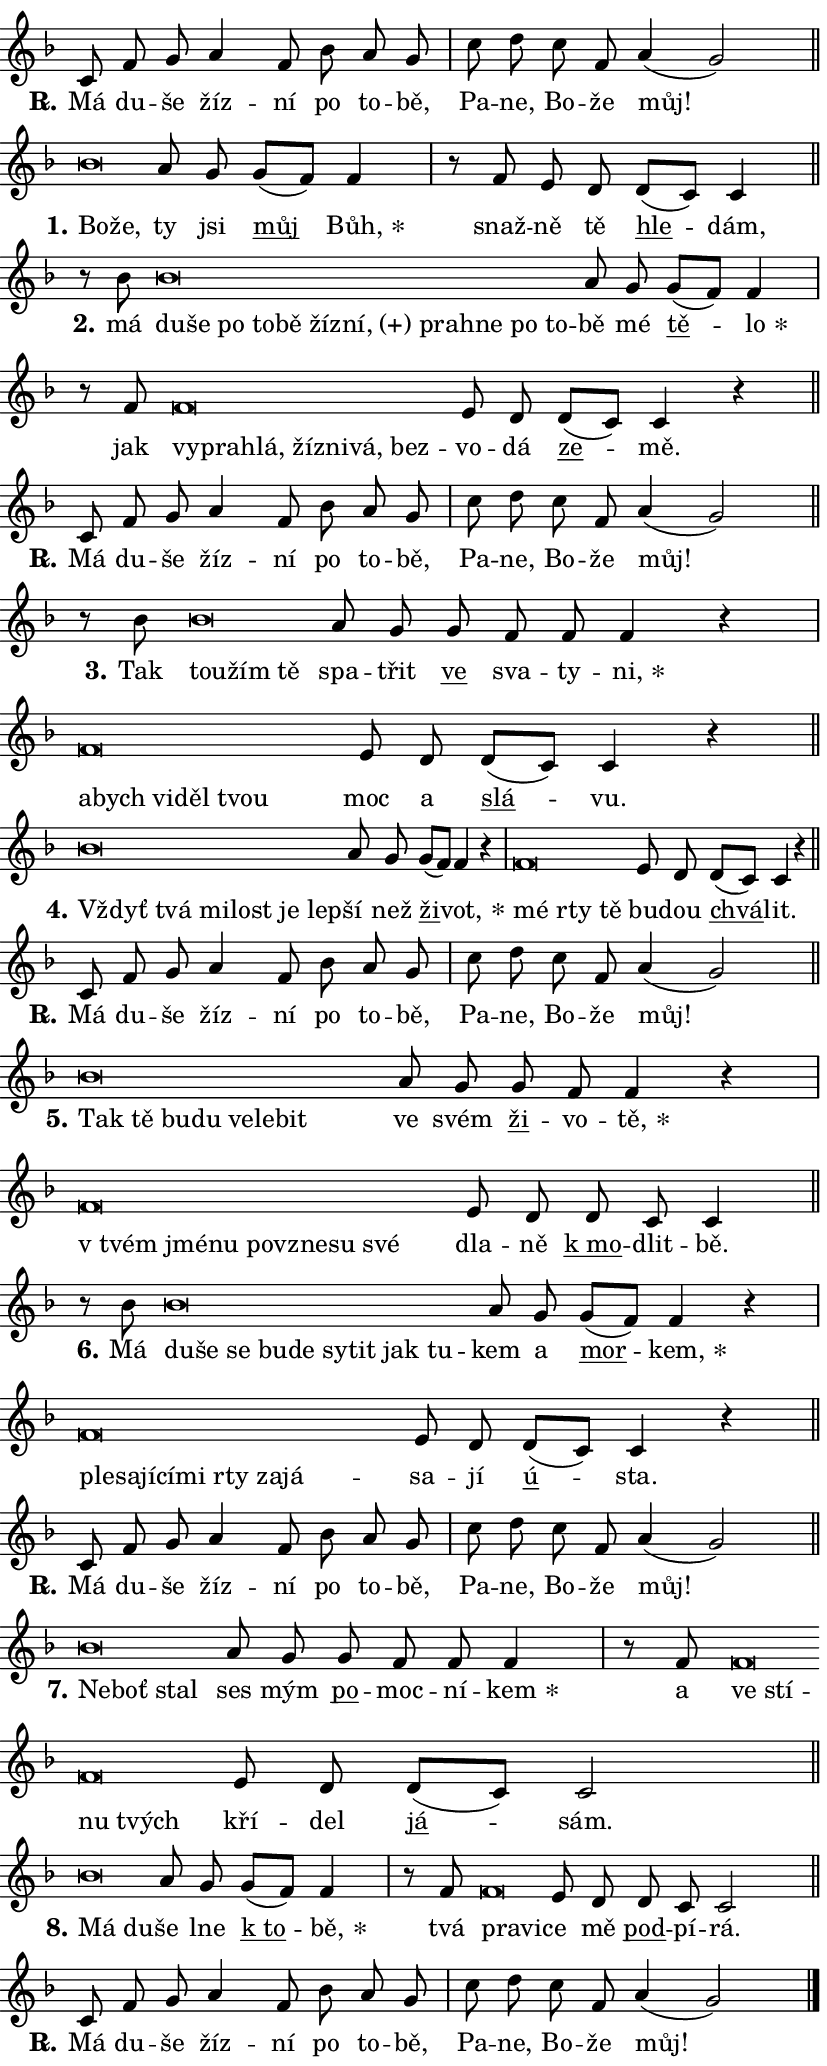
\version "2.24.0"
\header { tagline = "" }
\paper {
  indent = 0\cm
  top-margin = 0\cm
  right-margin = 0.13\cm % to fit lyric hyphens
  bottom-margin = 0\cm
  left-margin = 0\cm
  paper-width = 14\cm
  page-breaking = #ly:one-page-breaking
  system-system-spacing.basic-distance = #11
  score-system-spacing.basic-distance = #11
  ragged-last = ##f
}


%% Author: Thomas Morley
%% https://lists.gnu.org/archive/html/lilypond-user/2020-05/msg00002.html
#(define (line-position grob)
"Returns position of @var[grob} in current system:
   @code{'start}, if at first time-step
   @code{'end}, if at last time-step
   @code{'middle} otherwise
"
  (let* ((col (ly:item-get-column grob))
         (ln (ly:grob-object col 'left-neighbor))
         (rn (ly:grob-object col 'right-neighbor))
         (col-to-check-left (if (ly:grob? ln) ln col))
         (col-to-check-right (if (ly:grob? rn) rn col))
         (break-dir-left
           (and
             (ly:grob-property col-to-check-left 'non-musical #f)
             (ly:item-break-dir col-to-check-left)))
         (break-dir-right
           (and
             (ly:grob-property col-to-check-right 'non-musical #f)
             (ly:item-break-dir col-to-check-right))))
        (cond ((eqv? 1 break-dir-left) 'start)
              ((eqv? -1 break-dir-right) 'end)
              (else 'middle))))

#(define (tranparent-at-line-position vctor)
  (lambda (grob)
  "Relying on @code{line-position} select the relevant enry from @var{vctor}.
Used to determine transparency,"
    (case (line-position grob)
      ((end) (not (vector-ref vctor 0)))
      ((middle) (not (vector-ref vctor 1)))
      ((start) (not (vector-ref vctor 2))))))

noteHeadBreakVisibility =
#(define-music-function (break-visibility)(vector?)
"Makes @code{NoteHead}s transparent relying on @var{break-visibility}"
#{
  \override NoteHead.transparent =
    #(tranparent-at-line-position break-visibility)
#})

#(define delete-ledgers-for-transparent-note-heads
  (lambda (grob)
    "Reads whether a @code{NoteHead} is transparent.
If so this @code{NoteHead} is removed from @code{'note-heads} from
@var{grob}, which is supposed to be @code{LedgerLineSpanner}.
As a result ledgers are not printed for this @code{NoteHead}"
    (let* ((nhds-array (ly:grob-object grob 'note-heads))
           (nhds-list
             (if (ly:grob-array? nhds-array)
                 (ly:grob-array->list nhds-array)
                 '()))
           ;; Relies on the transparent-property being done before
           ;; Staff.LedgerLineSpanner.after-line-breaking is executed.
           ;; This is fragile ...
           (to-keep
             (remove
               (lambda (nhd)
                 (ly:grob-property nhd 'transparent #f))
               nhds-list)))
      ;; TODO find a better method to iterate over grob-arrays, similiar
      ;; to filter/remove etc for lists
      ;; For now rebuilt from scratch
      (set! (ly:grob-object grob 'note-heads)  '())
      (for-each
        (lambda (nhd)
          (ly:pointer-group-interface::add-grob grob 'note-heads nhd))
        to-keep))))

squashNotes = {
  \override NoteHead.X-extent = #'(-0.2 . 0.2)
  \override NoteHead.Y-extent = #'(-0.75 . 0)
  \override NoteHead.stencil =
    #(lambda (grob)
       (let ((pos (ly:grob-property grob 'staff-position)))
         (begin
           (if (< pos -7) (display "ERROR: Lower brevis then expected\n") (display ""))
           (if (<= pos -6) ly:text-interface::print ly:note-head::print))))
}
unSquashNotes = {
  \revert NoteHead.X-extent
  \revert NoteHead.Y-extent
  \revert NoteHead.stencil
}

hideNotes = \noteHeadBreakVisibility #begin-of-line-visible
unHideNotes = \noteHeadBreakVisibility #all-visible

% work-around for resetting accidentals
% https://lilypond.org/doc/v2.23/Documentation/notation/displaying-rhythms#unmetered-music
cadenzaMeasure = {
  \cadenzaOff
  \partial 1024 s1024
  \cadenzaOn
}

#(define-markup-command (accent layout props text) (markup?)
  "Underline accented syllable"
  (interpret-markup layout props
    #{\markup \override #'(offset . 4.3) \underline { #text }#}))

responsum = \markup \concat {
  "R" \hspace #-1.05 \path #0.1 #'((moveto 0 0.07) (lineto 0.9 0.8)) \hspace #0.05 "."
}

spaceSize = #0.6828661417322834 % exact space size for TeX Gyre Schola

\layout {
  \context {
    \Staff
    \remove "Time_signature_engraver"
    \override LedgerLineSpanner.after-line-breaking = #delete-ledgers-for-transparent-note-heads
  }
  \context {
    \Lyrics {
      \override LyricSpace.minimum-distance = \spaceSize
      \override LyricText.font-name = #"TeX Gyre Schola"
      \override LyricText.font-size = 1
      \override StanzaNumber.font-name = #"TeX Gyre Schola Bold"
      \override StanzaNumber.font-size = 1
    }
  }
  \context {
    \Score 
    \override NoteHead.text =
      #(lambda (grob) 
        (let ((pos (ly:grob-property grob 'staff-position)))
          #{\markup {
            \combine
              \halign #-0.55 \raise #(if (= pos -6) 0 0.5) \override #'(thickness . 2) \draw-line #'(3.2 . 0)
              \musicglyph "noteheads.sM1"
          }#}))
  }
}

% magnetic-lyrics.ily
%
%   written by
%     Jean Abou Samra <jean@abou-samra.fr>
%     Werner Lemberg <wl@gnu.org>
%
%   adapted by
%     Jiri Hon <jiri.hon@gmail.com>
%
% Version 2022-Apr-15

% https://www.mail-archive.com/lilypond-user@gnu.org/msg149350.html

#(define (Left_hyphen_pointer_engraver context)
   "Collect syllable-hyphen-syllable occurrences in lyrics and store
them in properties.  This engraver only looks to the left.  For
example, if the lyrics input is @code{foo -- bar}, it does the
following.

@itemize @bullet
@item
Set the @code{text} property of the @code{LyricHyphen} grob between
@q{foo} and @q{bar} to @code{foo}.

@item
Set the @code{left-hyphen} property of the @code{LyricText} grob with
text @q{foo} to the @code{LyricHyphen} grob between @q{foo} and
@q{bar}.
@end itemize

Use this auxiliary engraver in combination with the
@code{lyric-@/text::@/apply-@/magnetic-@/offset!} hook."
   (let ((hyphen #f)
         (text #f))
     (make-engraver
      (acknowledgers
       ((lyric-syllable-interface engraver grob source-engraver)
        (set! text grob)))
      (end-acknowledgers
       ((lyric-hyphen-interface engraver grob source-engraver)
        ;(when (not (grob::has-interface grob 'lyric-space-interface))
          (set! hyphen grob)));)
      ((stop-translation-timestep engraver)
       (when (and text hyphen)
         (ly:grob-set-object! text 'left-hyphen hyphen))
       (set! text #f)
       (set! hyphen #f)))))

#(define (lyric-text::apply-magnetic-offset! grob)
   "If the space between two syllables is less than the value in
property @code{LyricText@/.details@/.squash-threshold}, move the right
syllable to the left so that it gets concatenated with the left
syllable.

Use this function as a hook for
@code{LyricText@/.after-@/line-@/breaking} if the
@code{Left_@/hyphen_@/pointer_@/engraver} is active."
   (let ((hyphen (ly:grob-object grob 'left-hyphen #f)))
     (when hyphen
       (let ((left-text (ly:spanner-bound hyphen LEFT)))
         (when (grob::has-interface left-text 'lyric-syllable-interface)
           (let* ((common (ly:grob-common-refpoint grob left-text X))
                  (this-x-ext (ly:grob-extent grob common X))
                  (left-x-ext
                   (begin
                     ;; Trigger magnetism for left-text.
                     (ly:grob-property left-text 'after-line-breaking)
                     (ly:grob-extent left-text common X)))
                  ;; `delta` is the gap width between two syllables.
                  (delta (- (interval-start this-x-ext)
                            (interval-end left-x-ext)))
                  (details (ly:grob-property grob 'details))
                  (threshold (assoc-get 'squash-threshold details 0.2)))
             (when (< delta threshold)
               (let* (;; We have to manipulate the input text so that
                      ;; ligatures crossing syllable boundaries are not
                      ;; disabled.  For languages based on the Latin
                      ;; script this is essentially a beautification.
                      ;; However, for non-Western scripts it can be a
                      ;; necessity.
                      (lt (ly:grob-property left-text 'text))
                      (rt (ly:grob-property grob 'text))
                      (is-space (grob::has-interface hyphen 'lyric-space-interface))
                      (space (if is-space " " ""))
                      (extra-delta (if is-space spaceSize 0))
                      ;; Append new syllable.
                      (ltrt-space (if (and (string? lt) (string? rt))
                                (string-append lt space rt)
                                (make-concat-markup (list lt space rt))))
                      ;; Right-align `ltrt` to the right side.
                      (ltrt-space-markup (grob-interpret-markup
                               grob
                               (make-translate-markup
                                (cons (interval-length this-x-ext) 0)
                                (make-right-align-markup ltrt-space)))))
                 (begin
                   ;; Don't print `left-text`.
                   (ly:grob-set-property! left-text 'stencil #f)
                   ;; Set text and stencil (which holds all collected
                   ;; syllables so far) and shift it to the left.
                   (ly:grob-set-property! grob 'text ltrt-space)
                   (ly:grob-set-property! grob 'stencil ltrt-space-markup)
                   (ly:grob-translate-axis! grob (- (- delta extra-delta)) X))))))))))


#(define (lyric-hyphen::displace-bounds-first grob)
   ;; Make very sure this callback isn't triggered too early.
   (let ((left (ly:spanner-bound grob LEFT))
         (right (ly:spanner-bound grob RIGHT)))
     (ly:grob-property left 'after-line-breaking)
     (ly:grob-property right 'after-line-breaking)
     (ly:lyric-hyphen::print grob)))

squashThreshold = #0.4

\layout {
  \context {
    \Lyrics
    \consists #Left_hyphen_pointer_engraver
    \override LyricText.after-line-breaking =
      #lyric-text::apply-magnetic-offset!
    \override LyricHyphen.stencil = #lyric-hyphen::displace-bounds-first
    \override LyricText.details.squash-threshold = \squashThreshold
    \override LyricHyphen.minimum-distance = 0
    \override LyricHyphen.minimum-length = \squashThreshold
  }
}

squashText = \override LyricText.details.squash-threshold = 9999
unSquashText = \override LyricText.details.squash-threshold = \squashThreshold

leftText = \override LyricText.self-alignment-X = #LEFT
unLeftText = \revert LyricText.self-alignment-X

starOffset = #(lambda (grob) 
                (let ((x_offset (ly:self-alignment-interface::aligned-on-x-parent grob)))
                  (if (= x_offset 0) 0 (+ x_offset 1.2))))

star = #(define-music-function (syllable)(string?)
"Append star separator at the end of a syllable"
#{
  \once \override LyricText.X-offset = #starOffset
  \lyricmode { \markup {
    #syllable
    \override #'((font-name . "TeX Gyre Schola Bold")) \hspace #0.2 \lower #0.65 \larger "*"
  } }
#})

starAccent = #(define-music-function (syllable)(string?)
"Append star separator at the end of a syllable and make accent"
#{
  \once \override LyricText.X-offset = #starOffset
  \lyricmode { \markup {
    \accent #syllable
    \override #'((font-name . "TeX Gyre Schola Bold")) \hspace #0.2 \lower #0.65 \larger "*"
  } }
#})

breath = #(define-music-function (syllable)(string?)
"Append breathing indicator at the end of a syllable"
#{
  \lyricmode { \markup { #syllable "+" } }
#})

optionalBreath = #(define-music-function (syllable)(string?)
"Append optional breathing indicator at the end of a syllable"
#{
  \lyricmode { \markup { #syllable "(+)" } }
#})


\score {
    <<
        \new Voice = "melody" { \cadenzaOn \key f \major \relative { c'8 f g a4 f8 \bar "" bes a g \cadenzaMeasure \bar "|" c d c f, a4( g2) \cadenzaMeasure \bar "||" \break } }
        \new Lyrics \lyricsto "melody" { \lyricmode { \set stanza = \responsum
Má du -- še žíz -- ní po to -- bě, Pa -- ne, Bo -- že můj! } }
    >>
    \layout {}
}

\score {
    <<
        \new Voice = "melody" { \cadenzaOn \key f \major \relative { \squashNotes bes'\breve*1/16 \hideNotes \breve*1/16 \bar "" \unHideNotes \unSquashNotes a8 g \bar "" g[( f)] f4 \cadenzaMeasure \bar "|" r8 f e8 d \bar "" d[( c)] c4 \cadenzaMeasure \bar "||" \break } }
        \new Lyrics \lyricsto "melody" { \lyricmode { \set stanza = "1."
\leftText Bo -- \squashText že, \unLeftText \unSquashText ty jsi \markup \accent můj \star Bůh, snaž -- ně tě \markup \accent hle -- dám, } }
    >>
    \layout {}
}

\score {
    <<
        \new Voice = "melody" { \cadenzaOn \key f \major \relative { r8 bes'8 \squashNotes bes\breve*1/16 \hideNotes \breve*1/16 \bar "" \breve*1/16 \bar "" \breve*1/16 \bar "" \breve*1/16 \bar "" \breve*1/16 \bar "" \breve*1/16 \bar "" \breve*1/16 \bar "" \breve*1/16 \bar "" \breve*1/16 \breve*1/16 \bar "" \unHideNotes \unSquashNotes a8 g \bar "" g[( f)] f4 \cadenzaMeasure \bar "|" r8 f8 \squashNotes f\breve*1/16 \hideNotes \breve*1/16 \bar "" \breve*1/16 \bar "" \breve*1/16 \bar "" \breve*1/16 \bar "" \breve*1/16 \breve*1/16 \bar "" \unHideNotes \unSquashNotes e8 d \bar "" d[( c)] c4 r \cadenzaMeasure \bar "||" \break } }
        \new Lyrics \lyricsto "melody" { \lyricmode { \set stanza = "2."
má \leftText du -- \squashText še po to -- bě žíz -- \optionalBreath ní, pra -- hne po to -- \unLeftText \unSquashText bě mé \markup \accent tě -- \star lo jak \leftText vy -- \squashText pra -- hlá, žíz -- ni -- vá, bez -- \unLeftText \unSquashText vo -- dá \markup \accent ze -- mě. } }
    >>
    \layout {}
}

\score {
    <<
        \new Voice = "melody" { \cadenzaOn \key f \major \relative { c'8 f g a4 f8 \bar "" bes a g \cadenzaMeasure \bar "|" c d c f, a4( g2) \cadenzaMeasure \bar "||" \break } }
        \new Lyrics \lyricsto "melody" { \lyricmode { \set stanza = \responsum
Má du -- še žíz -- ní po to -- bě, Pa -- ne, Bo -- že můj! } }
    >>
    \layout {}
}

\score {
    <<
        \new Voice = "melody" { \cadenzaOn \key f \major \relative { r8 bes'8 \squashNotes bes\breve*1/16 \hideNotes \breve*1/16 \breve*1/16 \bar "" \unHideNotes \unSquashNotes a8 g \bar "" g f f f4 r \cadenzaMeasure \bar "|" \squashNotes f\breve*1/16 \hideNotes \breve*1/16 \bar "" \breve*1/16 \bar "" \breve*1/16 \breve*1/16 \bar "" \unHideNotes \unSquashNotes e8 d \bar "" d[( c)] c4 r \cadenzaMeasure \bar "||" \break } }
        \new Lyrics \lyricsto "melody" { \lyricmode { \set stanza = "3."
Tak \leftText tou -- \squashText žím tě \unLeftText \unSquashText spa -- třit \markup \accent ve sva -- ty -- \star ni, \leftText a -- \squashText bych vi -- děl tvou \unLeftText \unSquashText moc a \markup \accent slá -- vu. } }
    >>
    \layout {}
}

\score {
    <<
        \new Voice = "melody" { \cadenzaOn \key f \major \relative { \squashNotes bes'\breve*1/16 \hideNotes \breve*1/16 \bar "" \breve*1/16 \bar "" \breve*1/16 \bar "" \breve*1/16 \breve*1/16 \bar "" \unHideNotes \unSquashNotes a8 g \bar "" g[( f)] f4 r \cadenzaMeasure \bar "|" \squashNotes f\breve*1/16 \hideNotes \breve*1/16 \breve*1/16 \bar "" \unHideNotes \unSquashNotes e8 d \bar "" d[( c)] c4 r \cadenzaMeasure \bar "||" \break } }
        \new Lyrics \lyricsto "melody" { \lyricmode { \set stanza = "4."
\leftText Vždyť \squashText tvá mi -- lost je lep -- \unLeftText \unSquashText ší než \markup \accent ži -- \star vot, \leftText mé \squashText rty tě \unLeftText \unSquashText bu -- dou \markup \accent chvá -- lit. } }
    >>
    \layout {}
}

\score {
    <<
        \new Voice = "melody" { \cadenzaOn \key f \major \relative { c'8 f g a4 f8 \bar "" bes a g \cadenzaMeasure \bar "|" c d c f, a4( g2) \cadenzaMeasure \bar "||" \break } }
        \new Lyrics \lyricsto "melody" { \lyricmode { \set stanza = \responsum
Má du -- še žíz -- ní po to -- bě, Pa -- ne, Bo -- že můj! } }
    >>
    \layout {}
}

\score {
    <<
        \new Voice = "melody" { \cadenzaOn \key f \major \relative { \squashNotes bes'\breve*1/16 \hideNotes \breve*1/16 \bar "" \breve*1/16 \bar "" \breve*1/16 \bar "" \breve*1/16 \bar "" \breve*1/16 \breve*1/16 \bar "" \unHideNotes \unSquashNotes a8 g \bar "" g f f4 r \cadenzaMeasure \bar "|" \squashNotes f\breve*1/16 \hideNotes \breve*1/16 \bar "" \breve*1/16 \bar "" \breve*1/16 \bar "" \breve*1/16 \bar "" \breve*1/16 \breve*1/16 \bar "" \unHideNotes \unSquashNotes e8 d \bar "" d c c4 \cadenzaMeasure \bar "||" \break } }
        \new Lyrics \lyricsto "melody" { \lyricmode { \set stanza = "5."
\leftText Tak \squashText tě bu -- du ve -- le -- bit \unLeftText \unSquashText ve svém \markup \accent ži -- vo -- \star tě, \leftText "v tvém" \squashText jmé -- nu po -- vzne -- su své \unLeftText \unSquashText dla -- ně \markup \accent "k mo" -- dlit -- bě. } }
    >>
    \layout {}
}

\score {
    <<
        \new Voice = "melody" { \cadenzaOn \key f \major \relative { r8 bes'8 \squashNotes bes\breve*1/16 \hideNotes \breve*1/16 \bar "" \breve*1/16 \bar "" \breve*1/16 \bar "" \breve*1/16 \bar "" \breve*1/16 \bar "" \breve*1/16 \bar "" \breve*1/16 \breve*1/16 \bar "" \unHideNotes \unSquashNotes a8 g \bar "" g[( f)] f4 r \cadenzaMeasure \bar "|" \squashNotes f\breve*1/16 \hideNotes \breve*1/16 \bar "" \breve*1/16 \bar "" \breve*1/16 \bar "" \breve*1/16 \bar "" \breve*1/16 \bar "" \breve*1/16 \breve*1/16 \bar "" \unHideNotes \unSquashNotes e8 d \bar "" d[( c)] c4 r \cadenzaMeasure \bar "||" \break } }
        \new Lyrics \lyricsto "melody" { \lyricmode { \set stanza = "6."
Má \leftText du -- \squashText še se bu -- de sy -- tit jak tu -- \unLeftText \unSquashText kem a \markup \accent mor -- \star kem, \leftText ple -- \squashText sa -- jí -- cí -- mi rty za -- já -- \unLeftText \unSquashText sa -- jí \markup \accent ú -- sta. } }
    >>
    \layout {}
}

\score {
    <<
        \new Voice = "melody" { \cadenzaOn \key f \major \relative { c'8 f g a4 f8 \bar "" bes a g \cadenzaMeasure \bar "|" c d c f, a4( g2) \cadenzaMeasure \bar "||" \break } }
        \new Lyrics \lyricsto "melody" { \lyricmode { \set stanza = \responsum
Má du -- še žíz -- ní po to -- bě, Pa -- ne, Bo -- že můj! } }
    >>
    \layout {}
}

\score {
    <<
        \new Voice = "melody" { \cadenzaOn \key f \major \relative { \squashNotes bes'\breve*1/16 \hideNotes \breve*1/16 \breve*1/16 \bar "" \unHideNotes \unSquashNotes a8 g \bar "" g f f f4 \cadenzaMeasure \bar "|" r8 f8 \squashNotes f\breve*1/16 \hideNotes \breve*1/16 \bar "" \breve*1/16 \breve*1/16 \bar "" \unHideNotes \unSquashNotes e8 d \bar "" d[( c)] c2 \cadenzaMeasure \bar "||" \break } }
        \new Lyrics \lyricsto "melody" { \lyricmode { \set stanza = "7."
\leftText Ne -- \squashText boť stal \unLeftText \unSquashText ses mým \markup \accent po -- moc -- ní -- \star kem a \leftText ve \squashText stí -- nu tvých \unLeftText \unSquashText kří -- del \markup \accent já -- sám. } }
    >>
    \layout {}
}

\score {
    <<
        \new Voice = "melody" { \cadenzaOn \key f \major \relative { \squashNotes bes'\breve*1/16 \hideNotes \breve*1/16 \bar "" \unHideNotes \unSquashNotes a8 g \bar "" g[( f)] f4 \cadenzaMeasure \bar "|" r8 f8 \squashNotes f\breve*1/16 \hideNotes \breve*1/16 \bar "" \unHideNotes \unSquashNotes e8 d \bar "" d c c2 \cadenzaMeasure \bar "||" \break } }
        \new Lyrics \lyricsto "melody" { \lyricmode { \set stanza = "8."
\leftText Má \squashText du -- \unLeftText \unSquashText še lne \markup \accent "k to" -- \star bě, tvá \leftText pra -- \squashText vi -- \unLeftText \unSquashText ce mě \markup \accent pod -- pí -- rá. } }
    >>
    \layout {}
}

\score {
    <<
        \new Voice = "melody" { \cadenzaOn \key f \major \relative { c'8 f g a4 f8 \bar "" bes a g \cadenzaMeasure \bar "|" c d c f, a4( g2) \cadenzaMeasure \bar "||" \break } \bar "|." }
        \new Lyrics \lyricsto "melody" { \lyricmode { \set stanza = \responsum
Má du -- še žíz -- ní po to -- bě, Pa -- ne, Bo -- že můj! } }
    >>
    \layout {}
}
